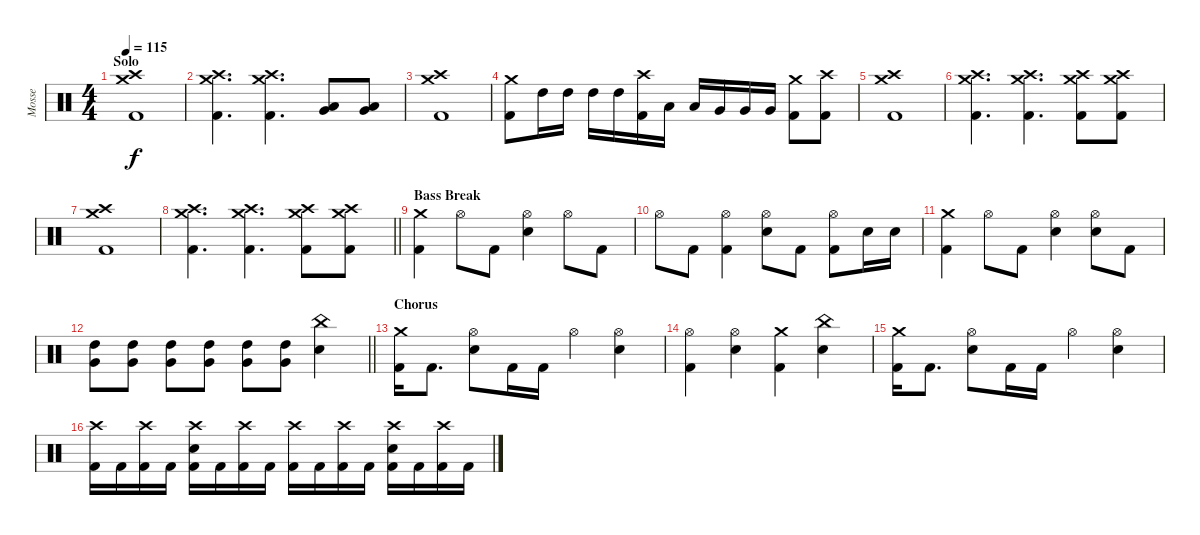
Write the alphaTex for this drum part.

\track ("Mosse" "Mosse") {instrument percussion}
\staff {score}
\articulation defaults
\ts (4 4)
\section ("" "Solo")
\tempo 115
\clef neutral
\ks c
("Crash medium (hit)" "Crash high (hit)" "Kick (hit) 2").1{dy f} |
("Crash medium (hit)" "Crash high (hit)" "Kick (hit) 2").4{d} ("Crash medium (hit)" "Crash high (hit)" "Kick (hit) 2").4{d} ("Low Tom (hit)" "Very Low Tom (hit)").8 ("Low Tom (hit)" "Very Low Tom (hit)").8 |
("Crash medium (hit)" "Crash high (hit)" "Kick (hit) 2").1 |
("Crash medium (hit)" "Kick (hit) 2").8 "High Tom (hit)".16 "High Tom (hit)".16 "High Tom (hit)".16 "High Tom (hit)".16 ("Crash high (hit)" "Kick (hit) 2").16 "Low Tom (hit)".16 "Low Tom (hit)".16 "Very Low Tom (hit)".16 "Very Low Tom (hit)".16 "Very Low Tom (hit)".16 ("Crash medium (hit)" "Kick (hit) 2").8 ("Crash high (hit)" "Kick (hit) 2").8 |
("Crash medium (hit)" "Crash high (hit)" "Kick (hit) 2").1 |
("Crash medium (hit)" "Crash high (hit)" "Kick (hit) 2").4{d} ("Crash medium (hit)" "Crash high (hit)" "Kick (hit) 2").4{d} ("Crash medium (hit)" "Crash high (hit)" "Kick (hit) 2").8 ("Crash medium (hit)" "Crash high (hit)" "Kick (hit) 2").8 |
("Crash medium (hit)" "Crash high (hit)" "Kick (hit) 2").1 |
\barLineRight lightlight
("Crash medium (hit)" "Crash high (hit)" "Kick (hit) 2").4{d} ("Crash medium (hit)" "Crash high (hit)" "Kick (hit) 2").4{d} ("Crash medium (hit)" "Crash high (hit)" "Kick (hit) 2").8 ("Crash medium (hit)" "Crash high (hit)" "Kick (hit) 2").8 |
\section ("" "Bass Break")
("Crash medium (hit)" "Kick (hit) 2").4 "Hi-Hat (open)".8 "Kick (hit) 2".8 ("Hi-Hat (open)" "Snare (hit) 2").4 "Hi-Hat (open)".8 "Kick (hit) 2".8 |
"Hi-Hat (open)".8 "Kick (hit) 2".8 ("Hi-Hat (open)" "Kick (hit) 2").4 ("Hi-Hat (open)" "Snare (hit) 2").8 "Kick (hit) 2".8 ("Hi-Hat (open)" "Kick (hit) 2").8 "Snare (hit) 2".16 "Snare (hit) 2".16 |
("Crash medium (hit)" "Kick (hit) 2").4 "Hi-Hat (open)".8 "Kick (hit) 2".8 ("Hi-Hat (open)" "Snare (hit) 2").4 ("Hi-Hat (open)" "Snare (hit) 2").8 "Kick (hit) 2".8 |
\barLineRight lightlight
("High Tom (hit)" "Very Low Tom (hit)").8 ("High Tom (hit)" "Very Low Tom (hit)").8 ("High Tom (hit)" "Very Low Tom (hit)").8 ("High Tom (hit)" "Very Low Tom (hit)").8 ("High Tom (hit)" "Very Low Tom (hit)").8 ("High Tom (hit)" "Very Low Tom (hit)").8 ("China (hit)" "Snare (hit) 2").4 |
\section ("" "Chorus")
("Crash medium (hit)" "Kick (hit) 2").16 "Kick (hit) 2".8{d} ("Hi-Hat (open)" "Snare (hit) 2").8 "Kick (hit) 2".16 "Kick (hit) 2".16 "Hi-Hat (open)".4 ("Hi-Hat (open)" "Snare (hit) 2").4 |
("Hi-Hat (open)" "Kick (hit) 2").4 ("Hi-Hat (open)" "Snare (hit) 2").4 ("Crash medium (hit)" "Kick (hit) 2").4 ("China (hit)" "Snare (hit) 2").4 |
("Crash medium (hit)" "Kick (hit) 2").16 "Kick (hit) 2".8{d} ("Hi-Hat (open)" "Snare (hit) 2").8 "Kick (hit) 2".16 "Kick (hit) 2".16 "Hi-Hat (open)".4 ("Hi-Hat (open)" "Snare (hit) 2").4 |
("Crash high (hit)" "Kick (hit) 2").16 "Kick (hit) 2".16 ("Crash high (hit)" "Kick (hit) 2").16 "Kick (hit) 2".16 ("Crash high (hit)" "Snare (hit) 2" "Kick (hit) 2").16 "Kick (hit) 2".16 ("Crash high (hit)" "Kick (hit) 2").16 "Kick (hit) 2".16 ("Crash high (hit)" "Kick (hit) 2").16 "Kick (hit) 2".16 ("Crash high (hit)" "Kick (hit) 2").16 "Kick (hit) 2".16 ("Crash high (hit)" "Snare (hit) 2" "Kick (hit) 2").16 "Kick (hit) 2".16 ("Crash high (hit)" "Kick (hit) 2").16 "Kick (hit) 2".16
